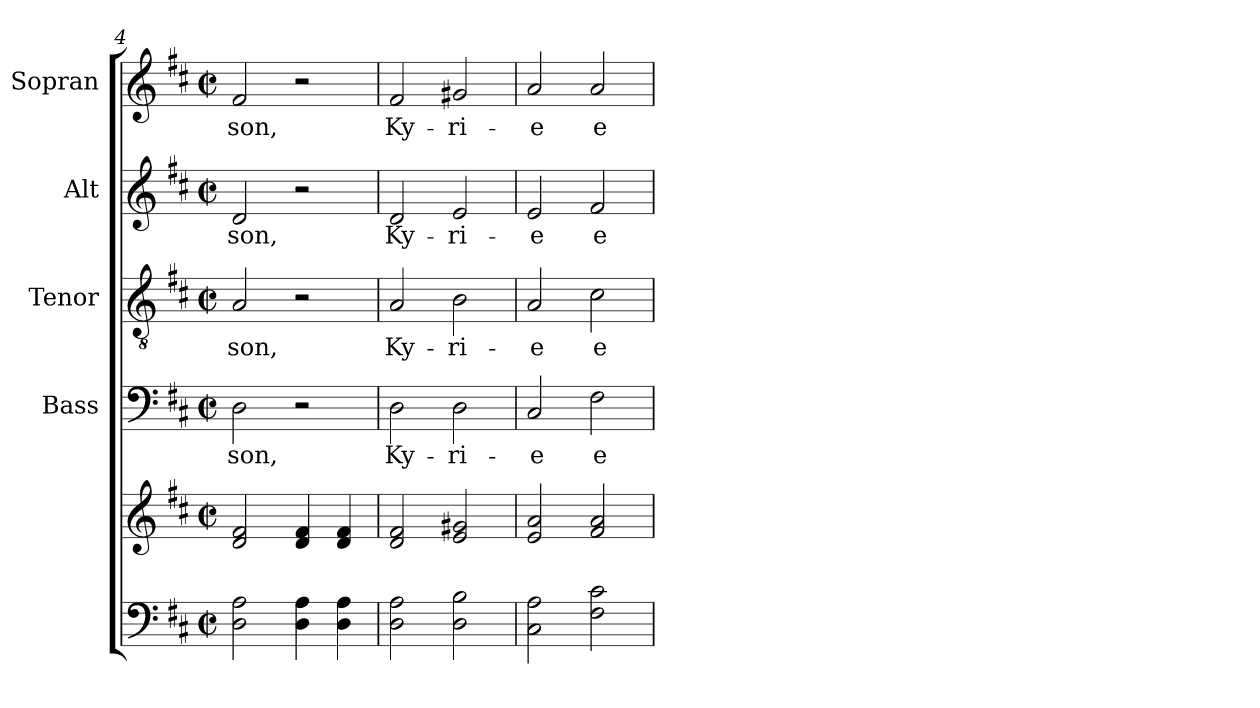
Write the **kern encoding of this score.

**kern	**kern	**kern	**text	**kern	**text	**kern	**text	**kern	**text
*part5	*part5	*part4	*part4	*part3	*part3	*part2	*part2	*part1	*part1
*staff6	*staff5	*staff4	*staff4	*staff3	*staff3	*staff2	*staff2	*staff1	*staff1
*	*	*I"Bass	*	*I"Tenor	*	*I"Alt	*	*I"Sopran	*
*	*	*I'B.	*	*I'T.	*	*I'A.	*	*I'S.	*
*clefF4	*clefG2	*clefF4	*	*clefGv2	*	*clefG2	*	*clefG2	*
*k[f#c#]	*k[f#c#]	*k[f#c#]	*	*k[f#c#]	*	*k[f#c#]	*	*k[f#c#]	*
*D:	*D:	*D:	*	*D:	*	*D:	*	*D:	*
*M2/2	*M2/2	*M2/2	*	*M2/2	*	*M2/2	*	*M2/2	*
*met(c|)	*met(c|)	*met(c|)	*	*met(c|)	*	*met(c|)	*	*met(c|)	*
=4	=4	=4	=4	=4	=4	=4	=4	=4	=4
!	!	!	!LO:LY:b	!	!LO:LY:b	!	!LO:LY:b	!	!LO:LY:b
2D\ 2A\	2d/ 2f#/	2D\	-son,	2A/	-son,	2d/	-son,	2f#/	-son,
4D\ 4A\	4d/ 4f#/	2r	.	2r	.	2r	.	2r	.
4D\ 4A\	4d/ 4f#/	.	.	.	.	.	.	.	.
=5	=5	=5	=5	=5	=5	=5	=5	=5	=5
!	!	!	!LO:LY:b	!	!LO:LY:b	!	!LO:LY:b	!	!LO:LY:b
2D\ 2A\	2d/ 2f#/	2D\	Ky-	2A/	Ky-	2d/	Ky-	2f#/	Ky-
!	!	!	!LO:LY:b	!	!LO:LY:b	!	!LO:LY:b	!	!LO:LY:b
2D\ 2B\	2e/ 2g#X/	2D\	-ri-	2B\	-ri-	2e/	-ri-	2g#X/	-ri-
=6	=6	=6	=6	=6	=6	=6	=6	=6	=6
!	!	!	!LO:LY:b	!	!LO:LY:b	!	!LO:LY:b	!	!LO:LY:b
2C#\ 2A\	2e/ 2a/	2C#/	-e	2A/	-e	2e/	-e	2a/	-e
!	!	!	!LO:LY:b	!	!LO:LY:b	!	!LO:LY:b	!	!LO:LY:b
2F#\ 2c#\	2f#/ 2a/	2F#\	e-	2c#\	e-	2f#/	e-	2a/	e-
=	=	=	=	=	=	=	=	=	=
*-	*-	*-	*-	*-	*-	*-	*-	*-	*-
